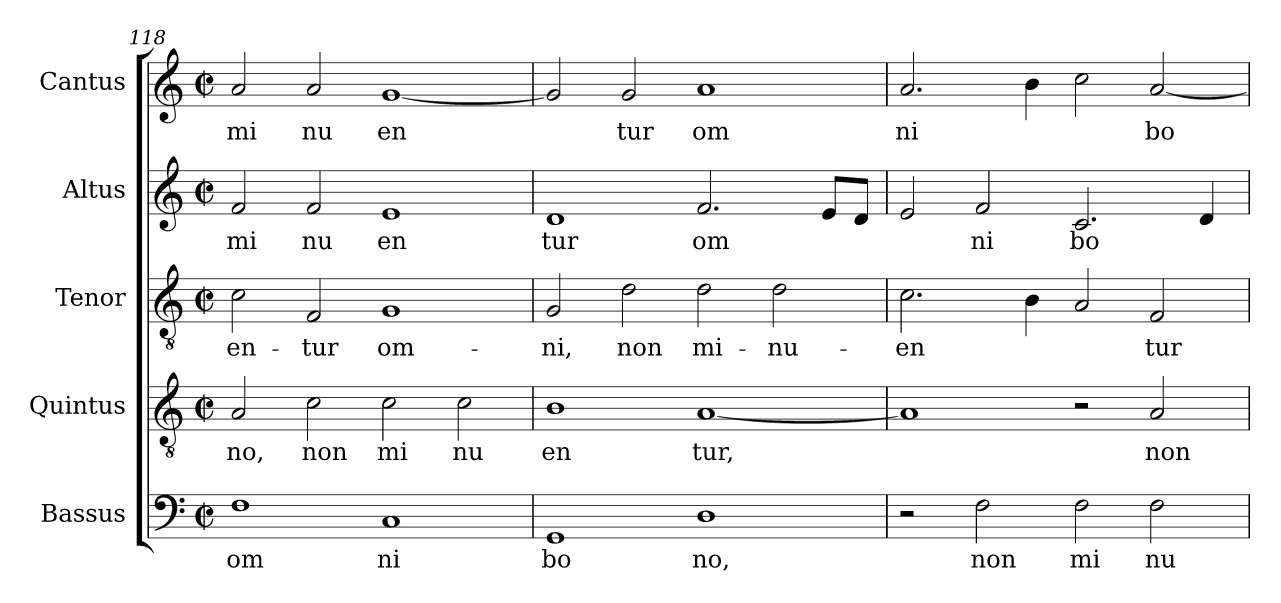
**kern	**text	**kern	**text	**kern	**text	**kern	**text	**kern	**text
*part5	*part5	*part4	*part4	*part3	*part3	*part2	*part2	*part1	*part1
*staff5	*staff5	*staff4	*staff4	*staff3	*staff3	*staff2	*staff2	*staff1	*staff1
*I"Bassus	*	*I"Quintus	*	*I"Tenor	*	*I"Altus	*	*I"Cantus	*
*clefF4	*	*clefGv2	*	*clefGv2	*	*clefG2	*	*clefG2	*
*k[]	*	*k[]	*	*k[]	*	*k[]	*	*k[]	*
*C:	*	*C:	*	*C:	*	*C:	*	*C:	*
*M2/2	*	*M2/2	*	*M2/2	*	*M2/2	*	*M2/2	*
*met(c|)	*	*met(c|)	*	*met(c|)	*	*met(c|)	*	*met(c|)	*
=118	=118	=118	=118	=118	=118	=118	=118	=118	=118
!	!LO:LY:b:cj	!	!LO:LY:b:cj	!	!LO:LY:b:cj	!	!LO:LY:b:cj	!	!LO:LY:b:cj
1F	om	2A/	no,	2c\	-en-	2f/	mi	2a/	mi
!	!	!	!LO:LY:b:cj	!	!LO:LY:b:cj	!	!LO:LY:b:cj	!	!LO:LY:b:cj
.	.	2c\	non	2F/	-tur	2f/	nu	2a/	nu
!	!LO:LY:b:cj	!	!LO:LY:b:cj	!	!LO:LY:b:cj	!	!LO:LY:b:cj	!	!LO:LY:b:cj
1C	ni	2c\	mi	1G	om-	1e	en	[<1g	en
!	!	!	!LO:LY:b:cj	!	!	!	!	!	!
.	.	2c\	nu	.	.	.	.	.	.
=119	=119	=119	=119	=119	=119	=119	=119	=119	=119
!	!LO:LY:b:cj	!	!LO:LY:b:cj	!	!LO:LY:b:cj	!	!LO:LY:b:cj	!	!LO:LY:b:cj
1GG	bo	1B	en	2G/	-ni,	1d	tur	2g/]	.
!	!	!	!	!	!LO:LY:b:cj	!	!	!	!LO:LY:b:cj
.	.	.	.	2d\	non	.	.	2g/	tur
!	!LO:LY:b:cj	!	!LO:LY:b:cj	!	!LO:LY:b:cj	!	!LO:LY:b:cj	!	!LO:LY:b:cj
1D	no,	[<1A	tur,	2d\	mi-	2.f/	om	1a	om
!	!	!	!	!	!LO:LY:b:cj	!	!	!	!
.	.	.	.	2d\	-nu-	.	.	.	.
!	!	!	!	!	!	!	!LO:LY:b:cj	!	!
.	.	.	.	.	.	8e/L	.	.	.
!	!	!	!	!	!	!	!LO:LY:b:cj	!	!
.	.	.	.	.	.	8d/J	.	.	.
=120	=120	=120	=120	=120	=120	=120	=120	=120	=120
!	!	!	!LO:LY:b:cj	!	!LO:LY:b:cj	!	!LO:LY:b:cj	!	!LO:LY:b:cj
2r	.	1A]	.	2.c\	-en-	2e/	.	2.a/	ni
!	!LO:LY:b:cj	!	!	!	!	!	!LO:LY:b:cj	!	!
2F\	non	.	.	.	.	2f/	ni	.	.
!	!	!	!	!	!LO:LY:b:cj	!	!	!	!LO:LY:b:cj
.	.	.	.	4B\	--	.	.	4b\	.
!	!LO:LY:b:cj	!	!	!	!LO:LY:b:cj	!	!LO:LY:b:cj	!	!LO:LY:b:cj
2F\	mi	2r	.	2A/	--	2.c/	bo	2cc\	.
!	!LO:LY:b:cj	!	!LO:LY:b:cj	!	!LO:LY:b:cj	!	!	!	!LO:LY:b:cj
2F\	nu	2A/	non	2F/	-tur	.	.	[<2a/	bo
!	!	!	!	!	!	!	!LO:LY:b:cj	!	!
.	.	.	.	.	.	4d/	.	.	.
=	=	=	=	=	=	=	=	=	=
*-	*-	*-	*-	*-	*-	*-	*-	*-	*-
